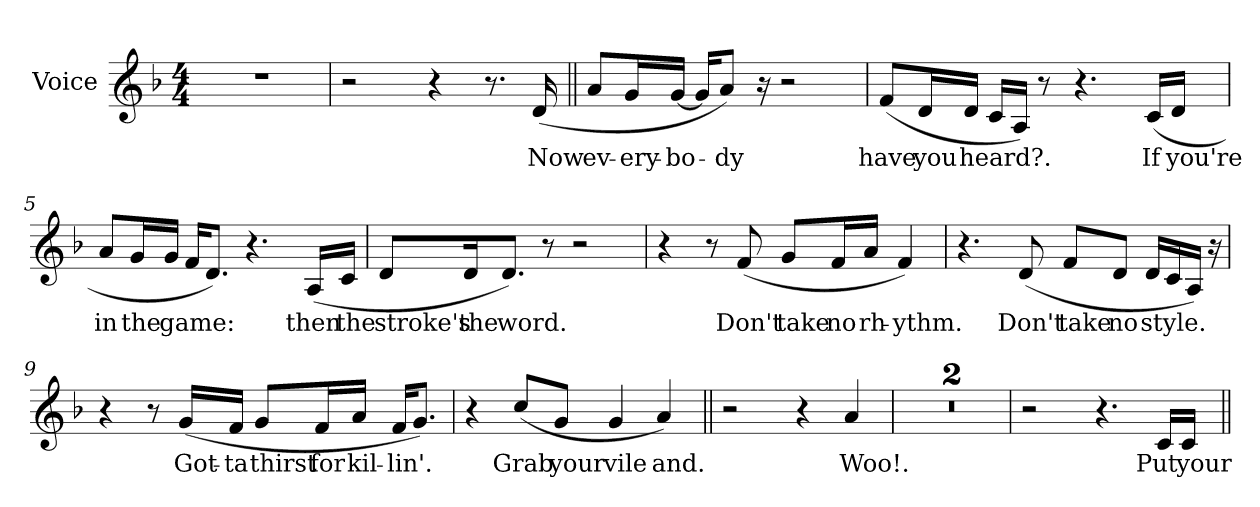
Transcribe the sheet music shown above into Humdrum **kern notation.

**kern	**text
*part1	*part1
*staff1	*staff1
*I"Voice	*
*I'Voice	*
!!LO:PB:g=z
*clefG2	*
*k[b-]	*
*d:	*
*M4/4	*
=1	=1
1r	.
=2	=2
2r	.
4r	.
8.r	.
!	!LO:LY:b:color=#000000
(16di/	Now
=3||	=3||
!	!LO:LY:b:color=#000000
8ai/L	ev-
!	!LO:LY:b:color=#000000
16gi/L	-ery-
!	!LO:LY:b:color=#000000
[16gi/JJ	-bo-
16gi/KL]	.
!	!LO:LY:b:color=#000000
8ai/J)	-dy
16r	.
2r	.
=4	=4
!	!LO:LY:b:color=#000000
(8fi/L	have
!	!LO:LY:b:color=#000000
16di/L	you
!	!LO:LY:b:color=#000000
16di/JJ	heard?.
16ci/LL	.
16Ai/JJ)	.
8r	.
4.r	.
!	!LO:LY:b:color=#000000
(16ci/LL	If
!	!LO:LY:b:color=#000000
16di/JJ	you're
!!LO:LB:g=z
=5	=5
!	!LO:LY:b:color=#000000
8ai/L	in
!	!LO:LY:b:color=#000000
16gi/L	the
!	!LO:LY:b:color=#000000
16gi/JJ	game:
16fi/KL	.
8.di/J)	.
4.r	.
!	!LO:LY:b:color=#000000
(16Ai/LL	then
!	!LO:LY:b:color=#000000
16ci/JJ	the
=6	=6
!	!LO:LY:b:color=#000000
8di/L	stroke's
!	!LO:LY:b:color=#000000
16di/k	the
!	!LO:LY:b:color=#000000
8.di/J)	word.
8r	.
2r	.
=7	=7
4r	.
8r	.
!	!LO:LY:b:color=#000000
(8fi/	Don't
!	!LO:LY:b:color=#000000
8gi/L	take
!	!LO:LY:b:color=#000000
16fi/L	no
!	!LO:LY:b:color=#000000
16ai/JJ	rh-
!	!LO:LY:b:color=#000000
4fi/)	-ythm.
!!LO:LB:g=z
=8	=8
4.r	.
!	!LO:LY:b:color=#000000
(8di/	Don't
!	!LO:LY:b:color=#000000
8fi/L	take
!	!LO:LY:b:color=#000000
8di/J	no
!	!LO:LY:b:color=#000000
16di/LL	style.
16ci/	.
16Ai/JJ)	.
16r	.
=9	=9
4r	.
8r	.
!	!LO:LY:b:color=#000000
(16gi/LL	Got-
!	!LO:LY:b:color=#000000
16fi/JJ	-ta
!	!LO:LY:b:color=#000000
8gi/L	thirst
!	!LO:LY:b:color=#000000
16fi/L	for
!	!LO:LY:b:color=#000000
16ai/JJ	kil-
!	!LO:LY:b:color=#000000
16fi/KL	-lin'.
8.gi/J)	.
=10	=10
4r	.
!	!LO:LY:b:color=#000000
(8cci/L	Grab
!	!LO:LY:b:color=#000000
8gi/J	your
!	!LO:LY:b:color=#000000
4gi/	vile
!	!LO:LY:b:color=#000000
4ai/)	and.
!!LO:LB:g=z
=11||	=11||
2r	.
4r	.
!	!LO:LY:b:color=#000000
4ai/	Woo!.
=12	=12
1r	.
=13	=13
1r	.
=14	=14
2r	.
4.r	.
!	!LO:LY:b:color=#000000
16ci/LL	Put
!	!LO:LY:b:color=#000000
16ci/JJ	your
=||	=||
*-	*-
